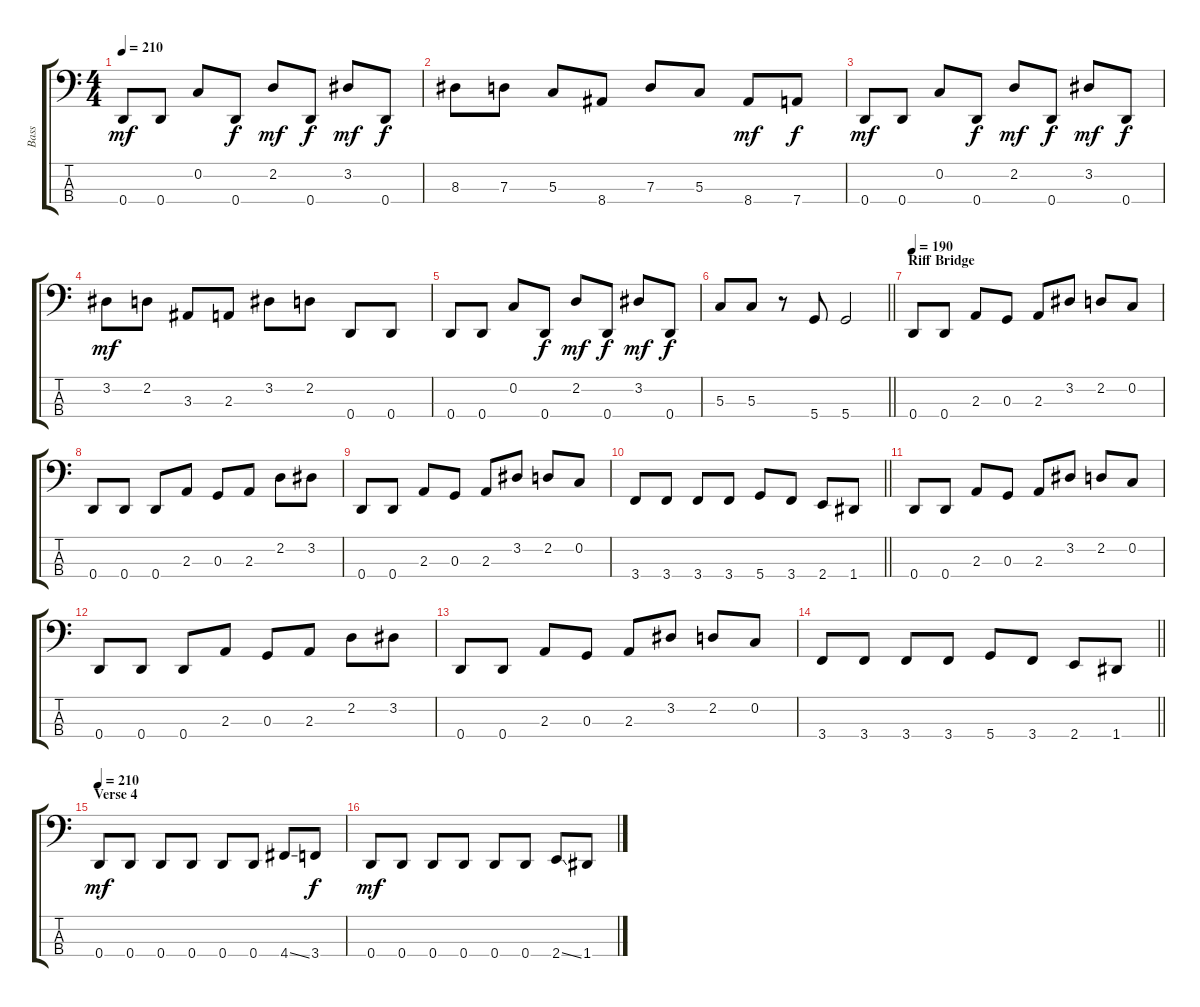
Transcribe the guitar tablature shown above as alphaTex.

\track ("Bass" "Bass") {instrument electricbassfinger}
\staff {score tabs}
\tuning (F2 C2 G1 D1) {hide}
\ts (4 4)
\tempo 210
\clef f4
\ks c
0.4.8{dy mf} 0.4.8 0.2.8 0.4.8{dy f} 2.2.8{dy mf} 0.4.8{dy f} 3.2.8{dy mf} 0.4.8{dy f} |
8.3.8 7.3.8 5.3.8 8.4.8 7.3.8 5.3.8 8.4.8{dy mf} 7.4.8{dy f} |
0.4.8{dy mf} 0.4.8 0.2.8 0.4.8{dy f} 2.2.8{dy mf} 0.4.8{dy f} 3.2.8{dy mf} 0.4.8{dy f} |
3.2.8{dy mf} 2.2.8 3.3.8 2.3.8 3.2.8 2.2.8 0.4.8 0.4.8 |
0.4.8 0.4.8 0.2.8 0.4.8{dy f} 2.2.8{dy mf} 0.4.8{dy f} 3.2.8{dy mf} 0.4.8{dy f} |
\barLineRight lightlight
5.3.8 5.3.8 r.8 5.4.8 5.4.2 |
\section ("" "Riff Bridge")
\tempo 190
0.4.8 0.4.8 2.3.8 0.3.8 2.3.8 3.2.8 2.2.8 0.2.8 |
0.4.8 0.4.8 0.4.8 2.3.8 0.3.8 2.3.8 2.2.8 3.2.8 |
0.4.8 0.4.8 2.3.8 0.3.8 2.3.8 3.2.8 2.2.8 0.2.8 |
\barLineRight lightlight
3.4.8 3.4.8 3.4.8 3.4.8 5.4.8 3.4.8 2.4.8 1.4.8 |
0.4.8 0.4.8 2.3.8 0.3.8 2.3.8 3.2.8 2.2.8 0.2.8 |
0.4.8 0.4.8 0.4.8 2.3.8 0.3.8 2.3.8 2.2.8 3.2.8 |
0.4.8 0.4.8 2.3.8 0.3.8 2.3.8 3.2.8 2.2.8 0.2.8 |
\barLineRight lightlight
3.4.8 3.4.8 3.4.8 3.4.8 5.4.8 3.4.8 2.4.8 1.4.8 |
\section ("" "Verse 4")
\tempo 210
0.4.8{dy mf} 0.4.8 0.4.8 0.4.8 0.4.8 0.4.8 4.4{ss}.8 3.4.8{dy f} |
0.4.8{dy mf} 0.4.8 0.4.8 0.4.8 0.4.8 0.4.8 2.4{ss}.8 1.4.8
